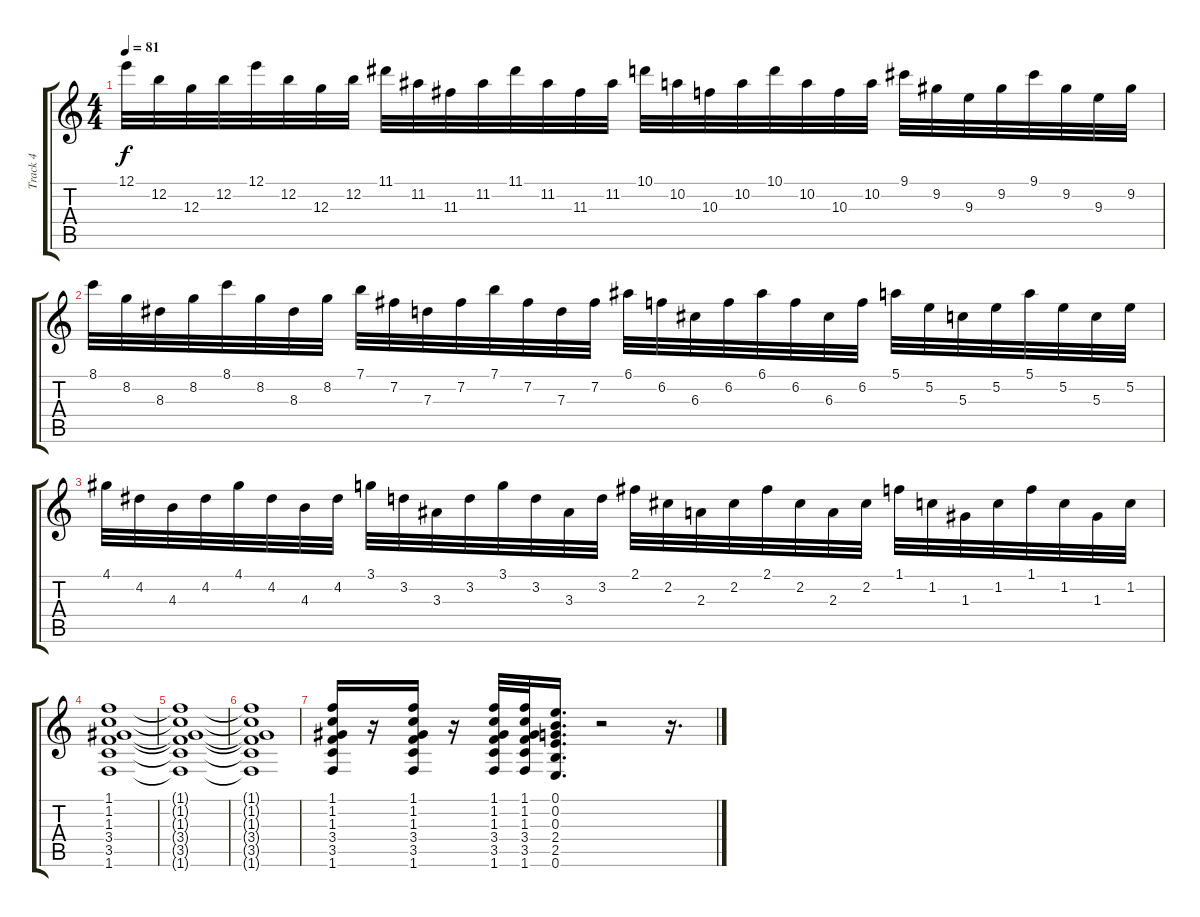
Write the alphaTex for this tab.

\track ("Track 4" "Track 4") {instrument distortionguitar}
\staff {score tabs}
\tuning (E4 B3 G3 D3 A2 E2) {hide}
\ts (4 4)
\tempo 81
\clef g2
\ks c
12.1.32{dy f} 12.2.32 12.3.32 12.2.32 12.1.32 12.2.32 12.3.32 12.2.32 11.1.32 11.2.32 11.3.32 11.2.32 11.1.32 11.2.32 11.3.32 11.2.32 10.1.32 10.2.32 10.3.32 10.2.32 10.1.32 10.2.32 10.3.32 10.2.32 9.1.32 9.2.32 9.3.32 9.2.32 9.1.32 9.2.32 9.3.32 9.2.32 |
8.1.32 8.2.32 8.3.32 8.2.32 8.1.32 8.2.32 8.3.32 8.2.32 7.1.32 7.2.32 7.3.32 7.2.32 7.1.32 7.2.32 7.3.32 7.2.32 6.1.32 6.2.32 6.3.32 6.2.32 6.1.32 6.2.32 6.3.32 6.2.32 5.1.32 5.2.32 5.3.32 5.2.32 5.1.32 5.2.32 5.3.32 5.2.32 |
4.1.32 4.2.32 4.3.32 4.2.32 4.1.32 4.2.32 4.3.32 4.2.32 3.1.32 3.2.32 3.3.32 3.2.32 3.1.32 3.2.32 3.3.32 3.2.32 2.1.32 2.2.32 2.3.32 2.2.32 2.1.32 2.2.32 2.3.32 2.2.32 1.1.32 1.2.32 1.3.32 1.2.32 1.1.32 1.2.32 1.3.32 1.2.32{volume 9} |
(1.1 1.2 1.3 3.4 3.5 1.6).1{volume 0} |
(1.1{t} 1.2{t} 1.3{t} 3.4{t} 3.5{t} 1.6{t}).1 |
(1.1{t} 1.2{t} 1.3{t} 3.4{t} 3.5{t} 1.6{t}).1 |
(1.1 1.2 1.3 3.4 3.5 1.6).16{volume 16} r.16 (1.1 1.2 1.3 3.4 3.5 1.6).16 r.16 (1.1 1.2 1.3 3.4 3.5 1.6).32 (1.1 1.2 1.3 3.4 3.5 1.6).32 (0.1 0.2 0.3 2.4 2.5 0.6).16{d} r.2 r.16{d}
